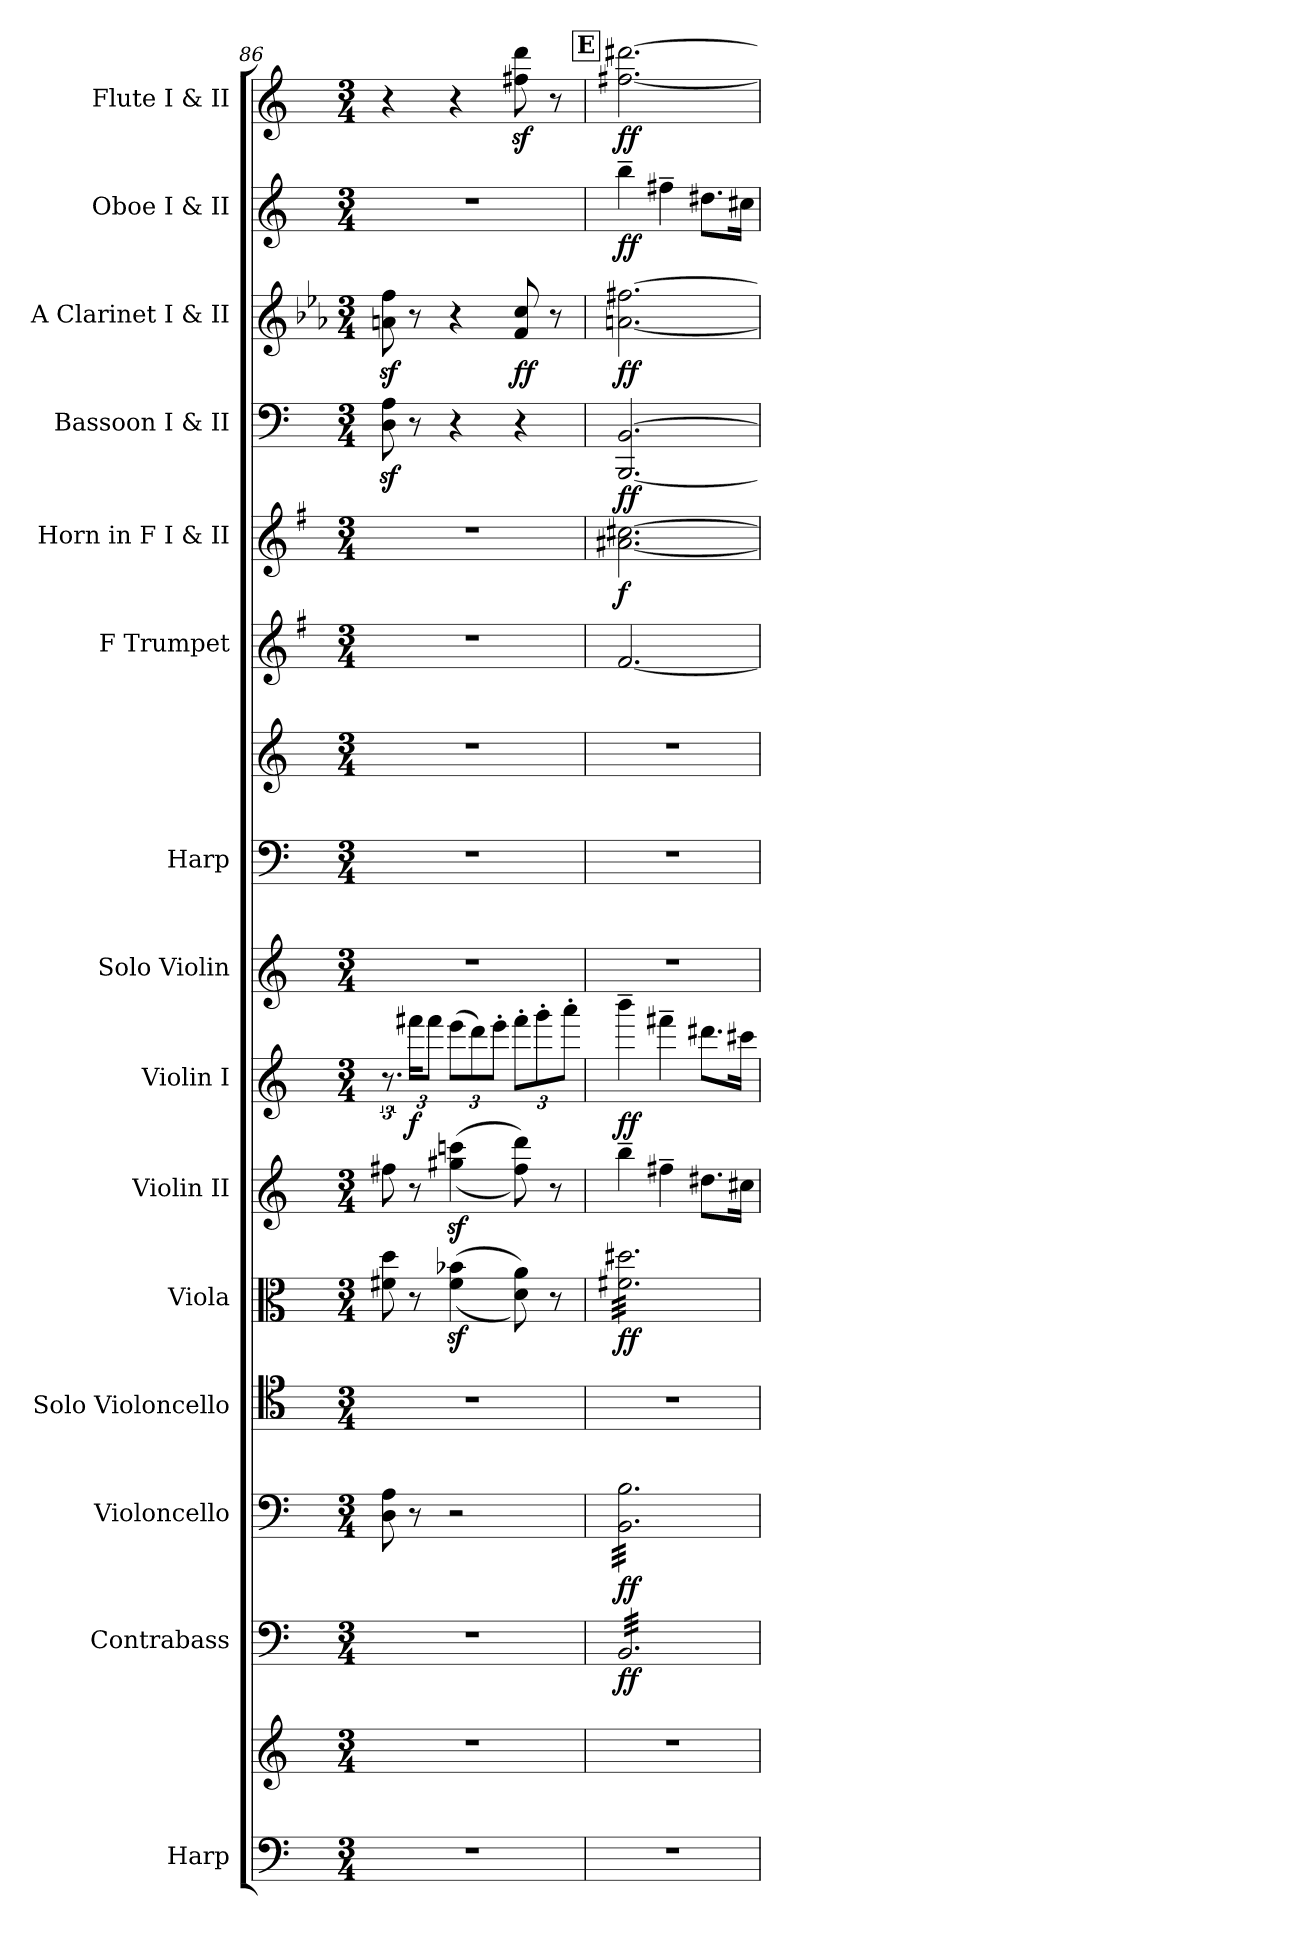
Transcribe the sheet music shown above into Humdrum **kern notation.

**kern	**kern	**kern	**dynam	**kern	**dynam	**kern	**kern	**dynam	**kern	**kern	**dynam	**kern	**kern	**kern	**kern	**kern	**dynam	**kern	**dynam	**kern	**dynam	**kern	**dynam	**kern	**dynam
*part15	*part15	*part14	*part14	*part13	*part13	*part12	*part11	*part11	*part10	*part9	*part9	*part8	*part7	*part7	*part6	*part5	*part5	*part4	*part4	*part3	*part3	*part2	*part2	*part1	*part1
*staff17	*staff16	*staff15	*staff15	*staff14	*staff14	*staff13	*staff12	*staff12	*staff11	*staff10	*staff10	*staff9	*staff8	*staff7	*staff6	*staff5	*staff5	*staff4	*staff4	*staff3	*staff3	*staff2	*staff2	*staff1	*staff1
*I"Harp	*	*I"Contrabass	*	*I"Violoncello	*	*I"Solo Violoncello	*I"Viola	*	*I"Violin II	*I"Violin I	*	*I"Solo Violin	*I"Harp	*	*I"F Trumpet	*I"Horn in F I &amp; II	*	*I"Bassoon I &amp; II	*	*I"A Clarinet I &amp; II	*	*I"Oboe I &amp; II	*	*I"Flute I &amp; II	*
*I'Hrp.	*	*I'Cb.	*	*I'Vc.	*	*I'Vc.	*I'Vla.	*	*I'Vln.	*I'Vln.	*	*I'Vln.	*I'Hrp.	*	*I'F Tpt.	*	*	*I'Bsn.	*	*I'A Cl.	*	*I'Ob.	*	*I'Fl.	*
!!LO:PB:g=z
*clefF4	*clefG2	*clefF4	*	*clefF4	*	*clefC4	*clefC3	*	*clefG2	*clefG2	*	*clefG2	*clefF4	*clefG2	*clefG2	*clefG2	*	*clefF4	*	*clefG2	*	*clefG2	*	*clefG2	*
*	*	*ITrd7c12	*	*	*	*	*	*	*	*	*	*	*	*	*ITrd-3c-5	*ITrd4c7	*	*	*	*ITrd2c3	*	*	*	*	*
*k[]	*k[]	*k[]	*	*k[]	*	*k[]	*k[]	*	*k[]	*k[]	*	*k[]	*k[]	*k[]	*k[]	*k[]	*	*k[]	*	*k[]	*	*k[]	*	*k[]	*
*M3/4	*M3/4	*M3/4	*	*M3/4	*	*M3/4	*M3/4	*	*M3/4	*M3/4	*	*M3/4	*M3/4	*M3/4	*M3/4	*M3/4	*	*M3/4	*	*M3/4	*	*M3/4	*	*M3/4	*
=86	=86	=86	=86	=86	=86	=86	=86	=86	=86	=86	=86	=86	=86	=86	=86	=86	=86	=86	=86	=86	=86	=86	=86	=86	=86
2.r	2.r	2.r	.	8D\ 8A\	.	2.r	8f#X\ 8dd\	.	8ff#X\	12.r	.	2.r	2.r	2.r	2.r	2.r	.	8D\z< 8A\z<	.	8f#X\z< 8dd\z<	.	2.r	.	4r	.
!	!	!	!	!	!	!	!	!	!	!	!LO:DY:b	!	!	!	!	!	!	!	!	!	!	!	!	!	!
.	.	.	.	8r	.	.	8r	.	8r	24fff#X\KL	f	.	.	.	.	.	.	8r	.	8r	.	.	.	.	.
.	.	.	.	.	.	.	.	.	.	12fff#\J	.	.	.	.	.	.	.	.	.	.	.	.	.	.	.
*	*	*	*	*	*	*	*	*	*	*Xbrackettup	*	*	*	*	*	*	*	*	*	*	*	*	*	*	*
.	.	.	.	2r	.	.	(>(<4f#\z< 4b-X\z<	.	(>(<4gg#X\z< 4cccn\z<	(>12eee\L	.	.	.	.	.	.	.	4r	.	4r	.	.	.	4r	.
.	.	.	.	.	.	.	.	.	.	12ddd\)	.	.	.	.	.	.	.	.	.	.	.	.	.	.	.
.	.	.	.	.	.	.	.	.	.	12eee'\J	.	.	.	.	.	.	.	.	.	.	.	.	.	.	.
!	!	!	!	!	!	!	!	!	!	!	!	!	!	!	!	!	!	!	!	!	!LO:DY:b	!	!	!	!
.	.	.	.	.	.	.	8d\ 8a\))	.	8ff#\ 8ddd\))	12fff#'\L	.	.	.	.	.	.	.	4r	.	8d/ 8a/	ff	.	.	8ff#X\z< 8ddd\z<	.
.	.	.	.	.	.	.	.	.	.	12ggg'\	.	.	.	.	.	.	.	.	.	.	.	.	.	.	.
.	.	.	.	.	.	.	8r	.	8r	.	.	.	.	.	.	.	.	.	.	8r	.	.	.	8r	.
.	.	.	.	.	.	.	.	.	.	12aaa'\J	.	.	.	.	.	.	.	.	.	.	.	.	.	.	.
!!LO:REH:place=s1:a:B:fs=14:t=E
=87	=87	=87	=87	=87	=87	=87	=87	=87	=87	=87	=87	=87	=87	=87	=87	=87	=87	=87	=87	=87	=87	=87	=87	=87	=87
!	!	!	!LO:DY:b	!	!LO:DY:b	!	!	!LO:DY:b	!	!	!LO:DY:b	!	!	!	!	!	!LO:DY:b	!	!LO:DY:b	!	!LO:DY:b	!	!LO:DY:b	!	!LO:DY:b
*	*	*tremolo	*	*	*	*	*	*	*	*	*	*	*	*	*	*	*	*	*	*	*	*	*	*	*
*	*	*	*	*tremolo	*	*	*	*	*	*	*	*	*	*	*	*	*	*	*	*	*	*	*	*	*
*	*	*	*	*	*	*	*tremolo	*	*	*	*	*	*	*	*	*	*	*	*	*	*	*	*	*	*
2.r	2.r	32BBB/LLL	ff	32BB\ 32B\LLL	ff	2.r	32f#X\ 32dd#X\LLL	ff	4bb~\	4bbb~\	ff	2.r	2.r	2.r	[2.b/	[2.d#X\ [2.f#X\	f	[2.BBB/ [2.BB/	ff	[2.f#X\ [2.dd#X\	ff	4bb~\	ff	[2.ff#X\ [2.ddd#X\	ff
.	.	32BBB/	.	32BB\ 32B\	.	.	32f#X\ 32dd#X\	.	.	.	.	.	.	.	.	.	.	.	.	.	.	.	.	.	.
.	.	32BBB/	.	32BB\ 32B\	.	.	32f#X\ 32dd#X\	.	.	.	.	.	.	.	.	.	.	.	.	.	.	.	.	.	.
.	.	32BBB/	.	32BB\ 32B\	.	.	32f#X\ 32dd#X\	.	.	.	.	.	.	.	.	.	.	.	.	.	.	.	.	.	.
.	.	32BBB/	.	32BB\ 32B\	.	.	32f#X\ 32dd#X\	.	.	.	.	.	.	.	.	.	.	.	.	.	.	.	.	.	.
.	.	32BBB/	.	32BB\ 32B\	.	.	32f#X\ 32dd#X\	.	.	.	.	.	.	.	.	.	.	.	.	.	.	.	.	.	.
.	.	32BBB/	.	32BB\ 32B\	.	.	32f#X\ 32dd#X\	.	.	.	.	.	.	.	.	.	.	.	.	.	.	.	.	.	.
.	.	32BBB/	.	32BB\ 32B\	.	.	32f#X\ 32dd#X\	.	.	.	.	.	.	.	.	.	.	.	.	.	.	.	.	.	.
.	.	32BBB/	.	32BB\ 32B\	.	.	32f#X\ 32dd#X\	.	4ff#X~\	4fff#X~\	.	.	.	.	.	.	.	.	.	.	.	4ff#X~\	.	.	.
.	.	32BBB/	.	32BB\ 32B\	.	.	32f#X\ 32dd#X\	.	.	.	.	.	.	.	.	.	.	.	.	.	.	.	.	.	.
.	.	32BBB/	.	32BB\ 32B\	.	.	32f#X\ 32dd#X\	.	.	.	.	.	.	.	.	.	.	.	.	.	.	.	.	.	.
.	.	32BBB/	.	32BB\ 32B\	.	.	32f#X\ 32dd#X\	.	.	.	.	.	.	.	.	.	.	.	.	.	.	.	.	.	.
.	.	32BBB/	.	32BB\ 32B\	.	.	32f#X\ 32dd#X\	.	.	.	.	.	.	.	.	.	.	.	.	.	.	.	.	.	.
.	.	32BBB/	.	32BB\ 32B\	.	.	32f#X\ 32dd#X\	.	.	.	.	.	.	.	.	.	.	.	.	.	.	.	.	.	.
.	.	32BBB/	.	32BB\ 32B\	.	.	32f#X\ 32dd#X\	.	.	.	.	.	.	.	.	.	.	.	.	.	.	.	.	.	.
.	.	32BBB/	.	32BB\ 32B\	.	.	32f#X\ 32dd#X\	.	.	.	.	.	.	.	.	.	.	.	.	.	.	.	.	.	.
.	.	32BBB/	.	32BB\ 32B\	.	.	32f#X\ 32dd#X\	.	8.dd#X\L	8.ddd#X\L	.	.	.	.	.	.	.	.	.	.	.	8.dd#X\L	.	.	.
.	.	32BBB/	.	32BB\ 32B\	.	.	32f#X\ 32dd#X\	.	.	.	.	.	.	.	.	.	.	.	.	.	.	.	.	.	.
.	.	32BBB/	.	32BB\ 32B\	.	.	32f#X\ 32dd#X\	.	.	.	.	.	.	.	.	.	.	.	.	.	.	.	.	.	.
.	.	32BBB/	.	32BB\ 32B\	.	.	32f#X\ 32dd#X\	.	.	.	.	.	.	.	.	.	.	.	.	.	.	.	.	.	.
.	.	32BBB/	.	32BB\ 32B\	.	.	32f#X\ 32dd#X\	.	.	.	.	.	.	.	.	.	.	.	.	.	.	.	.	.	.
.	.	32BBB/	.	32BB\ 32B\	.	.	32f#X\ 32dd#X\	.	.	.	.	.	.	.	.	.	.	.	.	.	.	.	.	.	.
.	.	32BBB/	.	32BB\ 32B\	.	.	32f#X\ 32dd#X\	.	16cc#X\Jk	16ccc#X\Jk	.	.	.	.	.	.	.	.	.	.	.	16cc#X\Jk	.	.	.
.	.	32BBB/JJJ	.	32BB\ 32B\JJJ	.	.	32f#X\ 32dd#X\JJJ	.	.	.	.	.	.	.	.	.	.	.	.	.	.	.	.	.	.
*	*	*	*	*	*	*	*Xtremolo	*	*	*	*	*	*	*	*	*	*	*	*	*	*	*	*	*	*
*	*	*	*	*Xtremolo	*	*	*	*	*	*	*	*	*	*	*	*	*	*	*	*	*	*	*	*	*
*	*	*Xtremolo	*	*	*	*	*	*	*	*	*	*	*	*	*	*	*	*	*	*	*	*	*	*	*
=	=	=	=	=	=	=	=	=	=	=	=	=	=	=	=	=	=	=	=	=	=	=	=	=	=
*-	*-	*-	*-	*-	*-	*-	*-	*-	*-	*-	*-	*-	*-	*-	*-	*-	*-	*-	*-	*-	*-	*-	*-	*-	*-
